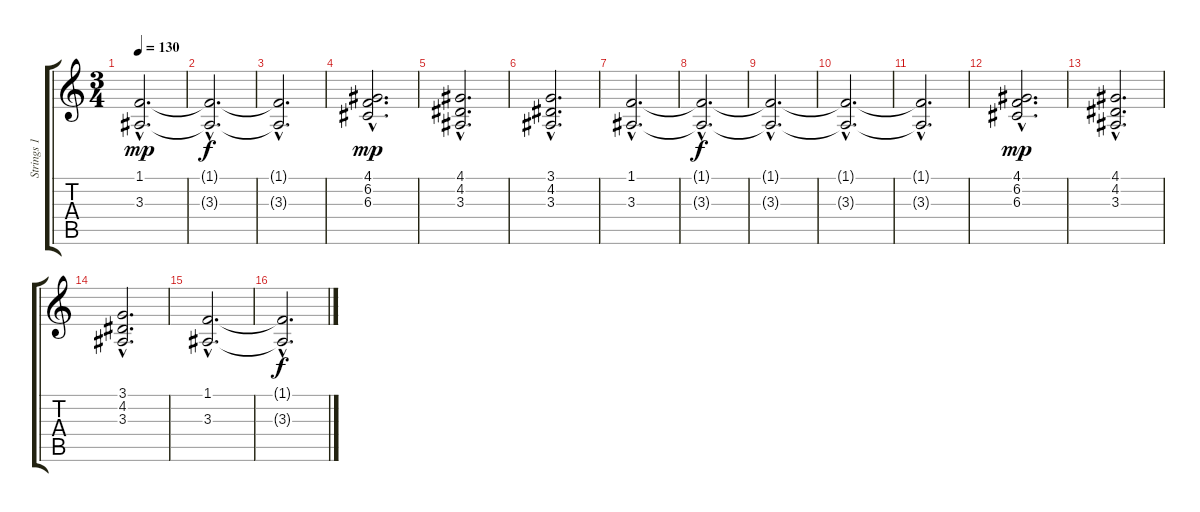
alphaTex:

\track ("Strings 1" "Strings 1") {instrument stringensemble1}
\staff {score tabs}
\tuning (E4 B3 G3 D3 A2 E2) {hide}
\ts (3 4)
\tempo 130
\clef g2
\ks c
(1.1{hac} 3.3{hac}).2{d dy mp} |
(1.1{hac t} 3.3{hac t}).2{d dy f} |
(1.1{hac t} 3.3{hac t}).2{d} |
(4.1{hac} 6.2{hac} 6.3{hac}).2{d dy mp} |
(4.1{hac} 4.2{hac} 3.3{hac}).2{d} |
(3.1{hac} 4.2{hac} 3.3{hac}).2{d} |
(1.1{hac} 3.3{hac}).2{d} |
(1.1{hac t} 3.3{hac t}).2{d dy f} |
(1.1{hac t} 3.3{hac t}).2{d} |
(1.1{hac t} 3.3{hac t}).2{d} |
(1.1{hac t} 3.3{hac t}).2{d} |
(4.1{hac} 6.2{hac} 6.3{hac}).2{d dy mp} |
(4.1{hac} 4.2{hac} 3.3{hac}).2{d} |
(3.1{hac} 4.2{hac} 3.3{hac}).2{d} |
(1.1{hac} 3.3{hac}).2{d} |
(1.1{hac t} 3.3{hac t}).2{d dy f}
